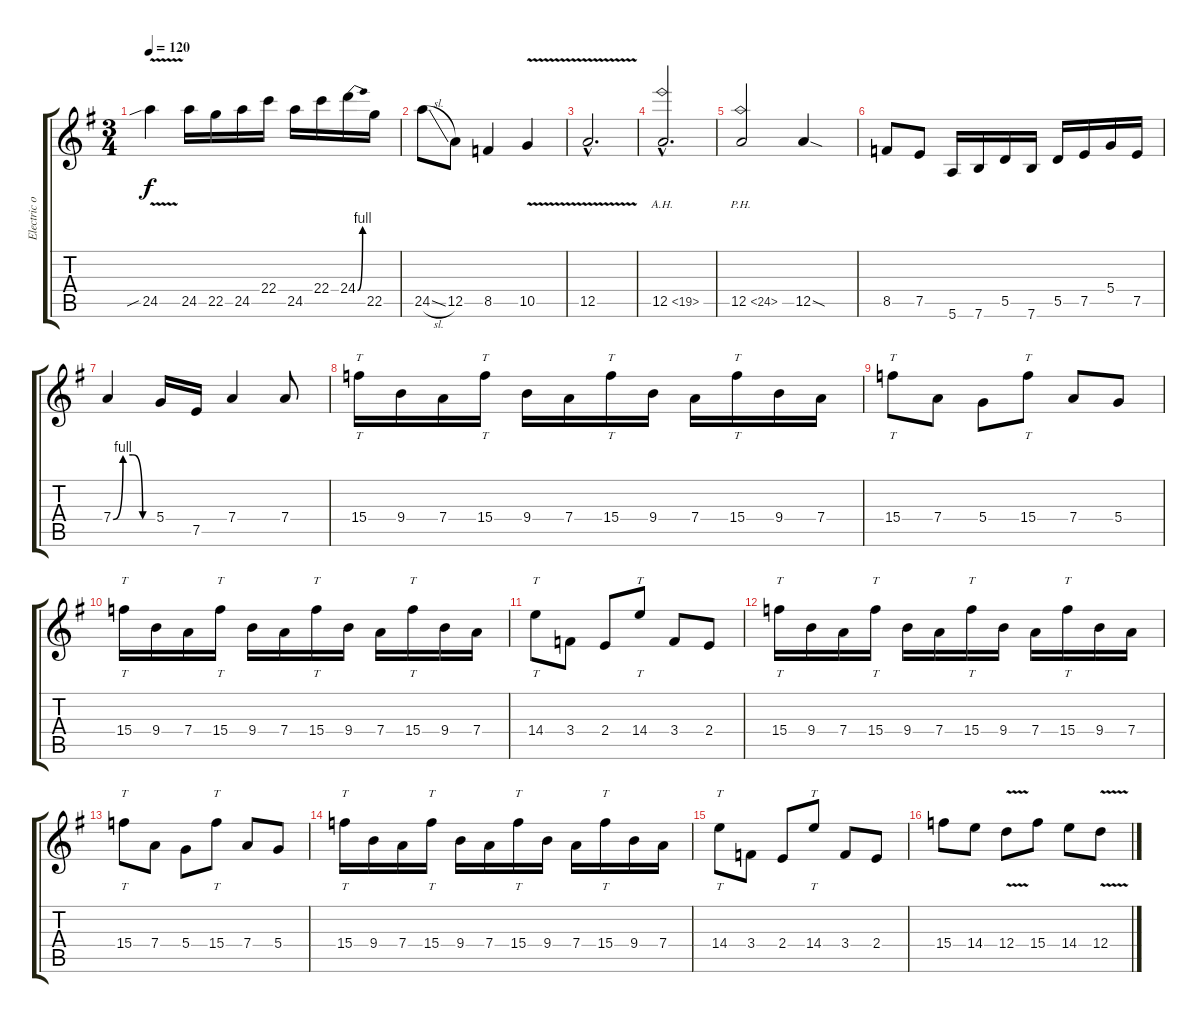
\track ("Electric overdriven guitar" "Electric o") {instrument overdrivenguitar}
\staff {score tabs}
\tuning (E4 B3 G3 D3 A2 E2) {hide}
\ts (3 4)
\tempo 120
\clef g2
\ks eminor
24.5{v sib}.4{dy f} 24.5.16 22.5.16 24.5.16 22.4.16 24.5.16 22.4.16 24.4{be (bend 0 0 60 4)}.16 22.5.16 |
24.5{sl}.8 12.5.8 8.5.4 10.5{v}.4 |
12.5{v hac}.2{d} |
12.5{ah 7 hac}.2{d} |
12.5{ph 12}.2 12.5{sod}.4 |
8.5.8 7.5.8 5.6.16 7.6.16 5.5.16 7.6.16 5.5.16 7.5.16 5.4.16 7.5.16 |
7.4{be (custom 0 0 15 4 30 4 45 0 60 0)}.4 5.4.16 7.5.16 7.4.4 7.4.8 |
15.4.16{tt} 9.4.16 7.4.16 15.4.16{tt} 9.4.16 7.4.16 15.4.16{tt} 9.4.16 7.4.16 15.4.16{tt} 9.4.16 7.4.16 |
15.4.8{tt} 7.4.8 5.4.8 15.4.8{tt} 7.4.8 5.4.8 |
15.4.16{tt} 9.4.16 7.4.16 15.4.16{tt} 9.4.16 7.4.16 15.4.16{tt} 9.4.16 7.4.16 15.4.16{tt} 9.4.16 7.4.16 |
14.4.8{tt} 3.4.8 2.4.8 14.4.8{tt} 3.4.8 2.4.8 |
15.4.16{tt} 9.4.16 7.4.16 15.4.16{tt} 9.4.16 7.4.16 15.4.16{tt} 9.4.16 7.4.16 15.4.16{tt} 9.4.16 7.4.16 |
15.4.8{tt} 7.4.8 5.4.8 15.4.8{tt} 7.4.8 5.4.8 |
15.4.16{tt} 9.4.16 7.4.16 15.4.16{tt} 9.4.16 7.4.16 15.4.16{tt} 9.4.16 7.4.16 15.4.16{tt} 9.4.16 7.4.16 |
14.4.8{tt} 3.4.8 2.4.8 14.4.8{tt} 3.4.8 2.4.8 |
15.4.8 14.4.8 12.4{v}.8 15.4.8 14.4.8 12.4{v}.8
